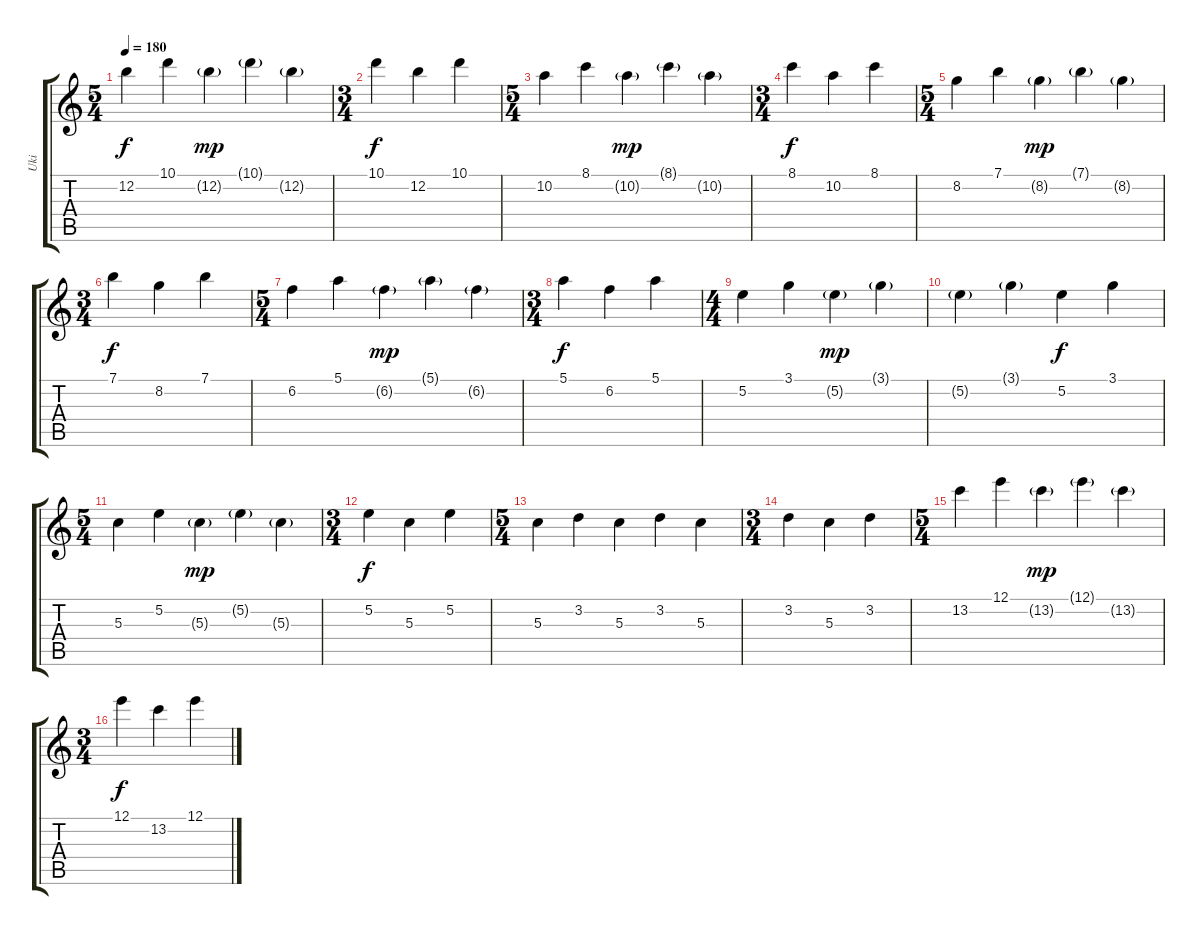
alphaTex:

\track ("Uki" "Uki") {instrument electricguitarjazz}
\staff {score tabs}
\tuning (E4 B3 G3 D3 A2 E2) {hide}
\ts (5 4)
\tempo 180
\clef g2
\ks c
12.2.4{dy f} 10.1.4 12.2{g}.4{dy mp} 10.1{g}.4 12.2{g}.4 |
\ts (3 4)
10.1.4{dy f} 12.2.4 10.1.4 |
\ts (5 4)
10.2.4 8.1.4 10.2{g}.4{dy mp} 8.1{g}.4 10.2{g}.4 |
\ts (3 4)
8.1.4{dy f} 10.2.4 8.1.4 |
\ts (5 4)
8.2.4 7.1.4 8.2{g}.4{dy mp} 7.1{g}.4 8.2{g}.4 |
\ts (3 4)
7.1.4{dy f} 8.2.4 7.1.4 |
\ts (5 4)
6.2.4 5.1.4 6.2{g}.4{dy mp} 5.1{g}.4 6.2{g}.4 |
\ts (3 4)
5.1.4{dy f} 6.2.4 5.1.4 |
\ts (4 4)
5.2.4 3.1.4 5.2{g}.4{dy mp} 3.1{g}.4 |
5.2{g}.4 3.1{g}.4 5.2.4{dy f} 3.1.4 |
\ts (5 4)
5.3.4 5.2.4 5.3{g}.4{dy mp} 5.2{g}.4 5.3{g}.4 |
\ts (3 4)
5.2.4{dy f} 5.3.4 5.2.4 |
\ts (5 4)
5.3.4 3.2.4 5.3.4 3.2.4 5.3.4 |
\ts (3 4)
3.2.4 5.3.4 3.2.4 |
\ts (5 4)
13.2.4{volume 9} 12.1.4 13.2{g}.4{dy mp} 12.1{g}.4 13.2{g}.4 |
\ts (3 4)
12.1.4{dy f} 13.2.4 12.1.4
